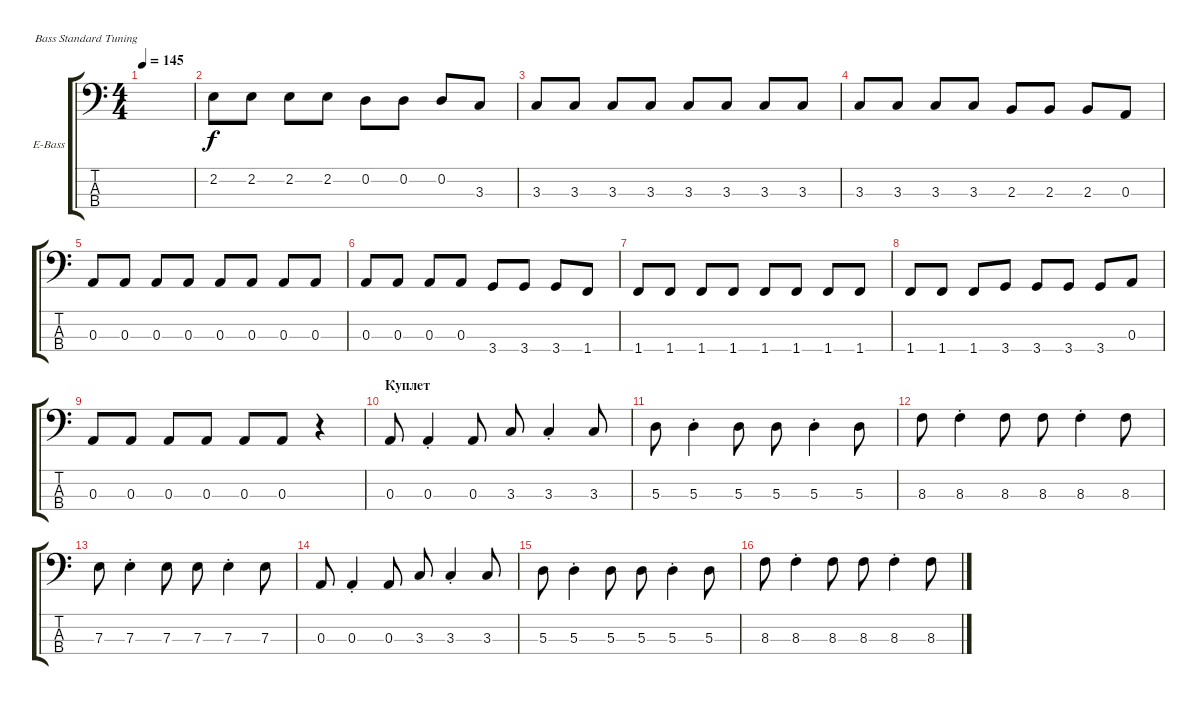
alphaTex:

\defaultSystemsLayout 4
\bracketExtendMode groupsimilarinstruments
\firstSystemTrackNameOrientation horizontal
\otherSystemsTrackNameOrientation horizontal
\track ("А. Андреев" "E-Bass") {instrument electricbassfinger}
\staff {score tabs}
\tuning (G2 D2 A1 E1)
\ts (4 4)
\tempo 145
\clef f4
\scale
0.487395
\ks c
|
\scale
0.256303 2.2.8 2.2.8 2.2.8 2.2.8 0.2.8 0.2.8 0.2.8 3.3.8 |
\scale
0.256303 3.3.8 3.3.8 3.3.8 3.3.8 3.3.8 3.3.8 3.3.8 3.3.8 |
\scale
0.333333 3.3.8 3.3.8 3.3.8 3.3.8 2.3.8 2.3.8 2.3.8 0.3.8 |
\scale
0.333333 0.3.8 0.3.8 0.3.8 0.3.8 0.3.8 0.3.8 0.3.8 0.3.8 |
\scale
0.333333 0.3.8 0.3.8 0.3.8 0.3.8 3.4.8 3.4.8 3.4.8 1.4.8 |
\scale
0.333333 1.4.8 1.4.8 1.4.8 1.4.8 1.4.8 1.4.8 1.4.8 1.4.8 |
\scale
0.333333 1.4.8 1.4.8 1.4.8 3.4.8 3.4.8 3.4.8 3.4.8 0.3.8 |
\scale
0.333333 0.3.8 0.3.8 0.3.8 0.3.8 0.3.8 0.3.8 r.4 |
\section ("" "Куплет")
\scale
0.333333 0.3.8 0.3{st}.4 0.3.8 3.3.8 3.3{st}.4 3.3.8 |
\scale
0.333333 5.3.8 5.3{st}.4 5.3.8 5.3.8 5.3{st}.4 5.3.8 |
\scale
0.333333 8.3.8 8.3{st}.4 8.3.8 8.3.8 8.3{st}.4 8.3.8 |
\scale
0.333333 7.3.8 7.3{st}.4 7.3.8 7.3.8 7.3{st}.4 7.3.8 |
\scale
0.333333 0.3.8 0.3{st}.4 0.3.8 3.3.8 3.3{st}.4 3.3.8 |
\scale
0.333333 5.3.8 5.3{st}.4 5.3.8 5.3.8 5.3{st}.4 5.3.8 |
8.3.8 8.3{st}.4 8.3.8 8.3.8 8.3{st}.4 8.3.8
